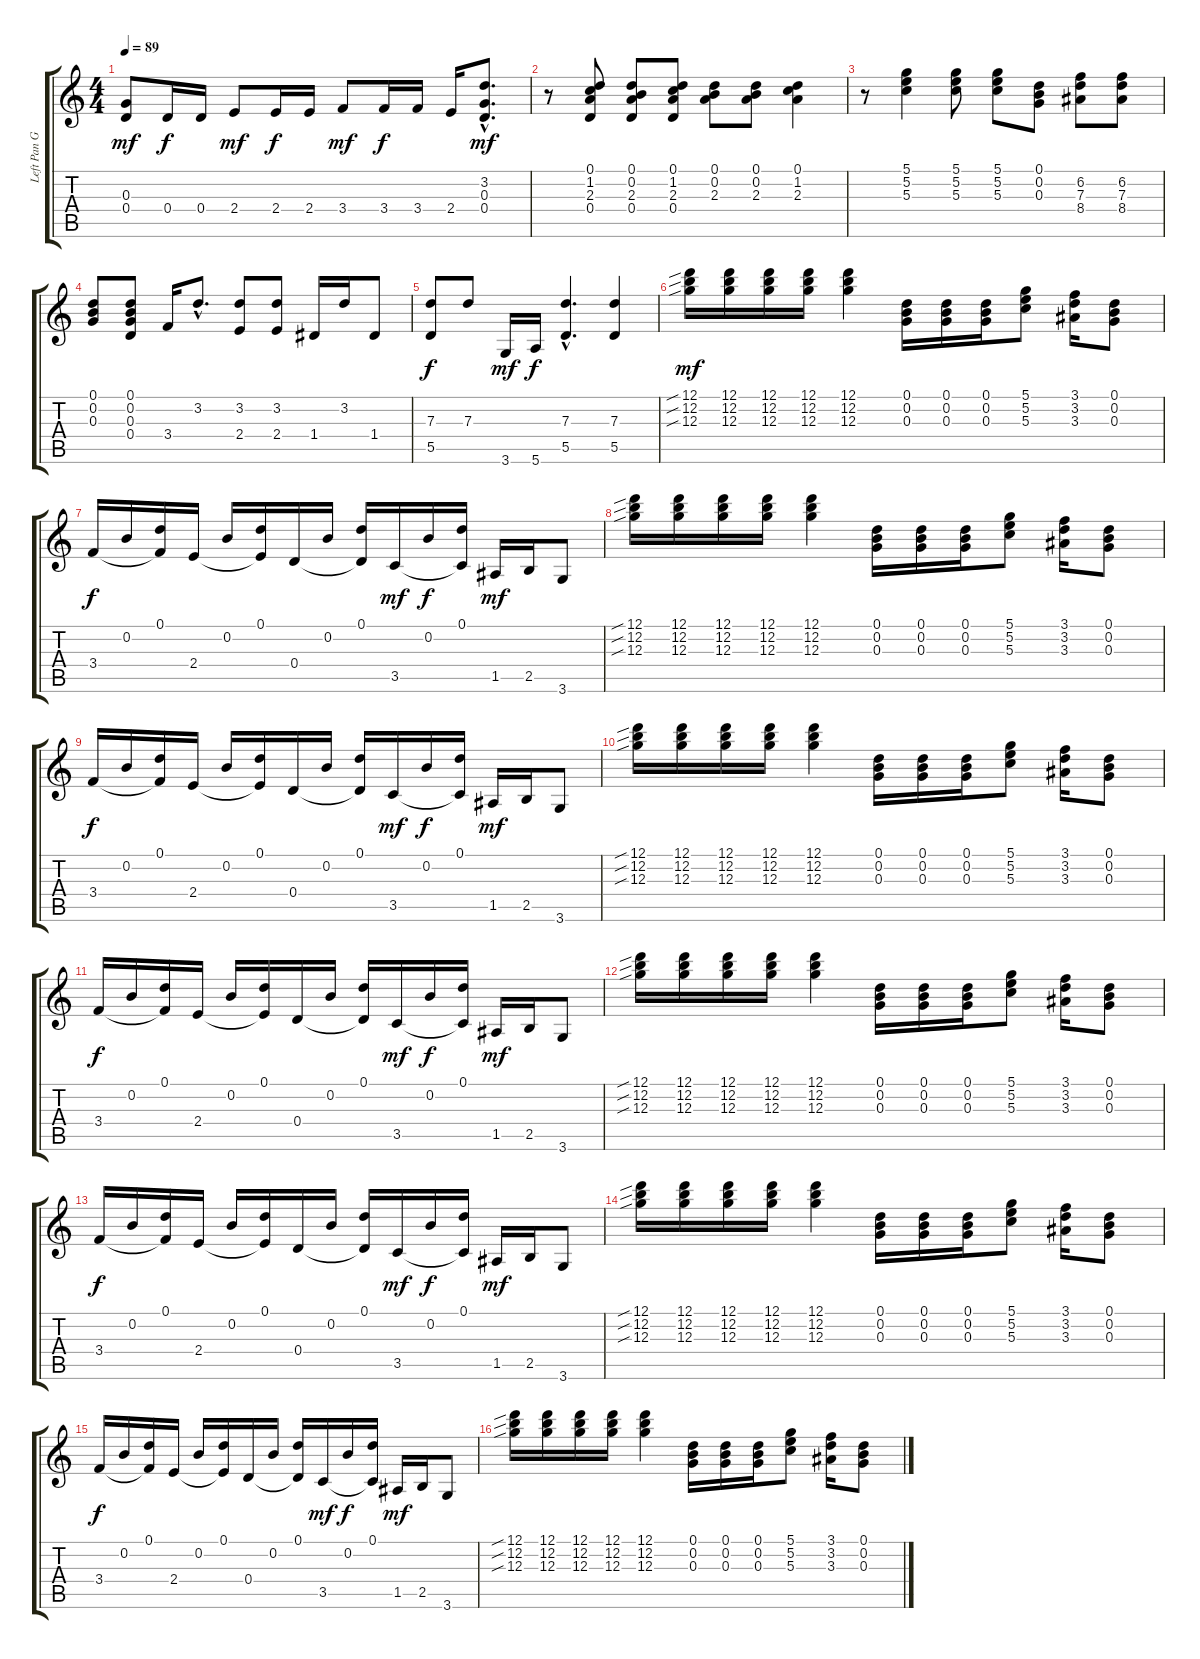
\track ("Left Pan Guitar" "Left Pan G") {instrument distortionguitar}
\staff {score tabs}
\tuning (D4 B3 G3 D3 A2 E2) {hide}
\ts (4 4)
\tempo 89
\clef g2
\ks c
(0.3 0.4).8{dy mf} 0.4.16{dy f} 0.4.16 2.4.8{dy mf} 2.4.16{dy f} 2.4.16 3.4.8{dy mf} 3.4.16{dy f} 3.4.16 2.4.16 (3.2{hac} 0.3{hac} 0.4{hac}).8{d dy mf} |
r.8 (0.1 1.2 2.3 0.4).8 (0.1 0.2 2.3 0.4).8 (0.1 1.2 2.3 0.4).8 (0.1 0.2 2.3).8 (0.1 0.2 2.3).8 (0.1 1.2 2.3).4 |
r.8 (5.1 5.2 5.3).4 (5.1 5.2 5.3).8 (5.1 5.2 5.3).8 (0.1 0.2 0.3).8 (6.2 7.3 8.4).8 (6.2 7.3 8.4).8 |
(0.1 0.2 0.3).8 (0.1 0.2 0.3 0.4).8 3.4.16 3.2{hac}.8{d} (3.2 2.4).8 (3.2 2.4).8 1.4.16 3.2.16 1.4.8 |
(7.3 5.5).8{dy f} 7.3.8 3.6.16{dy mf} 5.6.16{dy f} (7.3{hac} 5.5{hac}).4{d} (7.3 5.5).4 |
(12.1{sib} 12.2{sib} 12.3{sib}).16{dy mf} (12.1 12.2 12.3).16 (12.1 12.2 12.3).16 (12.1 12.2 12.3).16 (12.1 12.2 12.3).4 (0.1 0.2 0.3).16 (0.1 0.2 0.3).16 (0.1 0.2 0.3).16 (5.1 5.2 5.3).8 (3.1 3.2 3.3).16 (0.1 0.2 0.3).8 |
3.4.16{dy f} 0.2.16 (0.1 3.4{t}).16 2.4.16 0.2.16 (0.1 2.4{t}).16 0.4.16 0.2.16 (0.1 0.4{t}).16 3.5.16{dy mf} 0.2.16{dy f} (0.1 3.5{t}).16 1.5.16{dy mf} 2.5.16 3.6.8 |
(12.1{sib} 12.2{sib} 12.3{sib}).16 (12.1 12.2 12.3).16 (12.1 12.2 12.3).16 (12.1 12.2 12.3).16 (12.1 12.2 12.3).4 (0.1 0.2 0.3).16 (0.1 0.2 0.3).16 (0.1 0.2 0.3).16 (5.1 5.2 5.3).8 (3.1 3.2 3.3).16 (0.1 0.2 0.3).8 |
3.4.16{dy f} 0.2.16 (0.1 3.4{t}).16 2.4.16 0.2.16 (0.1 2.4{t}).16 0.4.16 0.2.16 (0.1 0.4{t}).16 3.5.16{dy mf} 0.2.16{dy f} (0.1 3.5{t}).16 1.5.16{dy mf} 2.5.16 3.6.8 |
(12.1{sib} 12.2{sib} 12.3{sib}).16 (12.1 12.2 12.3).16 (12.1 12.2 12.3).16 (12.1 12.2 12.3).16 (12.1 12.2 12.3).4 (0.1 0.2 0.3).16 (0.1 0.2 0.3).16 (0.1 0.2 0.3).16 (5.1 5.2 5.3).8 (3.1 3.2 3.3).16 (0.1 0.2 0.3).8 |
3.4.16{dy f} 0.2.16 (0.1 3.4{t}).16 2.4.16 0.2.16 (0.1 2.4{t}).16 0.4.16 0.2.16 (0.1 0.4{t}).16 3.5.16{dy mf} 0.2.16{dy f} (0.1 3.5{t}).16 1.5.16{dy mf} 2.5.16 3.6.8 |
(12.1{sib} 12.2{sib} 12.3{sib}).16 (12.1 12.2 12.3).16 (12.1 12.2 12.3).16 (12.1 12.2 12.3).16 (12.1 12.2 12.3).4 (0.1 0.2 0.3).16 (0.1 0.2 0.3).16 (0.1 0.2 0.3).16 (5.1 5.2 5.3).8 (3.1 3.2 3.3).16 (0.1 0.2 0.3).8 |
3.4.16{dy f} 0.2.16 (0.1 3.4{t}).16 2.4.16 0.2.16 (0.1 2.4{t}).16 0.4.16 0.2.16 (0.1 0.4{t}).16 3.5.16{dy mf} 0.2.16{dy f} (0.1 3.5{t}).16 1.5.16{dy mf} 2.5.16 3.6.8 |
(12.1{sib} 12.2{sib} 12.3{sib}).16 (12.1 12.2 12.3).16 (12.1 12.2 12.3).16 (12.1 12.2 12.3).16 (12.1 12.2 12.3).4 (0.1 0.2 0.3).16 (0.1 0.2 0.3).16 (0.1 0.2 0.3).16 (5.1 5.2 5.3).8 (3.1 3.2 3.3).16 (0.1 0.2 0.3).8 |
3.4.16{dy f} 0.2.16 (0.1 3.4{t}).16 2.4.16 0.2.16 (0.1 2.4{t}).16 0.4.16 0.2.16 (0.1 0.4{t}).16 3.5.16{dy mf} 0.2.16{dy f} (0.1 3.5{t}).16 1.5.16{dy mf} 2.5.16 3.6.8 |
(12.1{sib} 12.2{sib} 12.3{sib}).16 (12.1 12.2 12.3).16 (12.1 12.2 12.3).16 (12.1 12.2 12.3).16 (12.1 12.2 12.3).4 (0.1 0.2 0.3).16 (0.1 0.2 0.3).16 (0.1 0.2 0.3).16 (5.1 5.2 5.3).8 (3.1 3.2 3.3).16 (0.1 0.2 0.3).8
